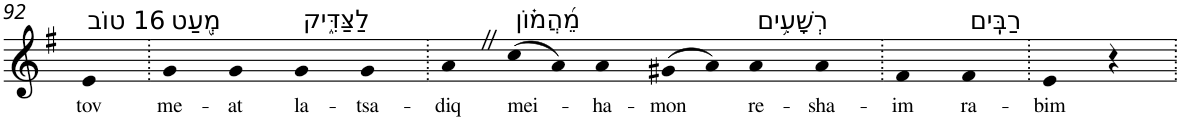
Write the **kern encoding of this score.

**kern	**text
*part1	*part1
*staff1	*staff1
*I"Piano	*
*I'Pno	*
!!LO:PB:g=z
*clefG2	*
*k[f#]	*
*G:	*
=92	=92
!LO:TX:a:t=16 טוֹב	!
!	!LO:LY:b
4e	tov
=93.	=93.
!LO:TX:a:t=מְ֭עַט	!
!	!LO:LY:b
4g	me-
!	!LO:LY:b
4g	-at
!LO:TX:a:t=לַצַּדִּ֑יק	!
!	!LO:LY:b
4g	la-
!	!LO:LY:b
4g	-tsa-
=94.	=94.
!	!LO:LY:b
4aZ	-diq
!LO:TX:a:t=מֵ֝הֲמ֗וֹן	!
!	!LO:LY:b
(>8cc	mei-
8a)	.
!	!LO:LY:b
4a	-ha-
!	!LO:LY:b
(>8g#X	-mon
8a)	.
!LO:TX:a:t=רְשָׁעִ֥ים	!
!	!LO:LY:b
4a	re-
!	!LO:LY:b
4a	-sha-
=95.	=95.
!	!LO:LY:b
4f#	-im
!LO:TX:a:t=רַבִּֽים	!
!	!LO:LY:b
4f#	ra-
=96.	=96.
!	!LO:LY:b
4e	-bim
4r	.
=.	=.
*-	*-
